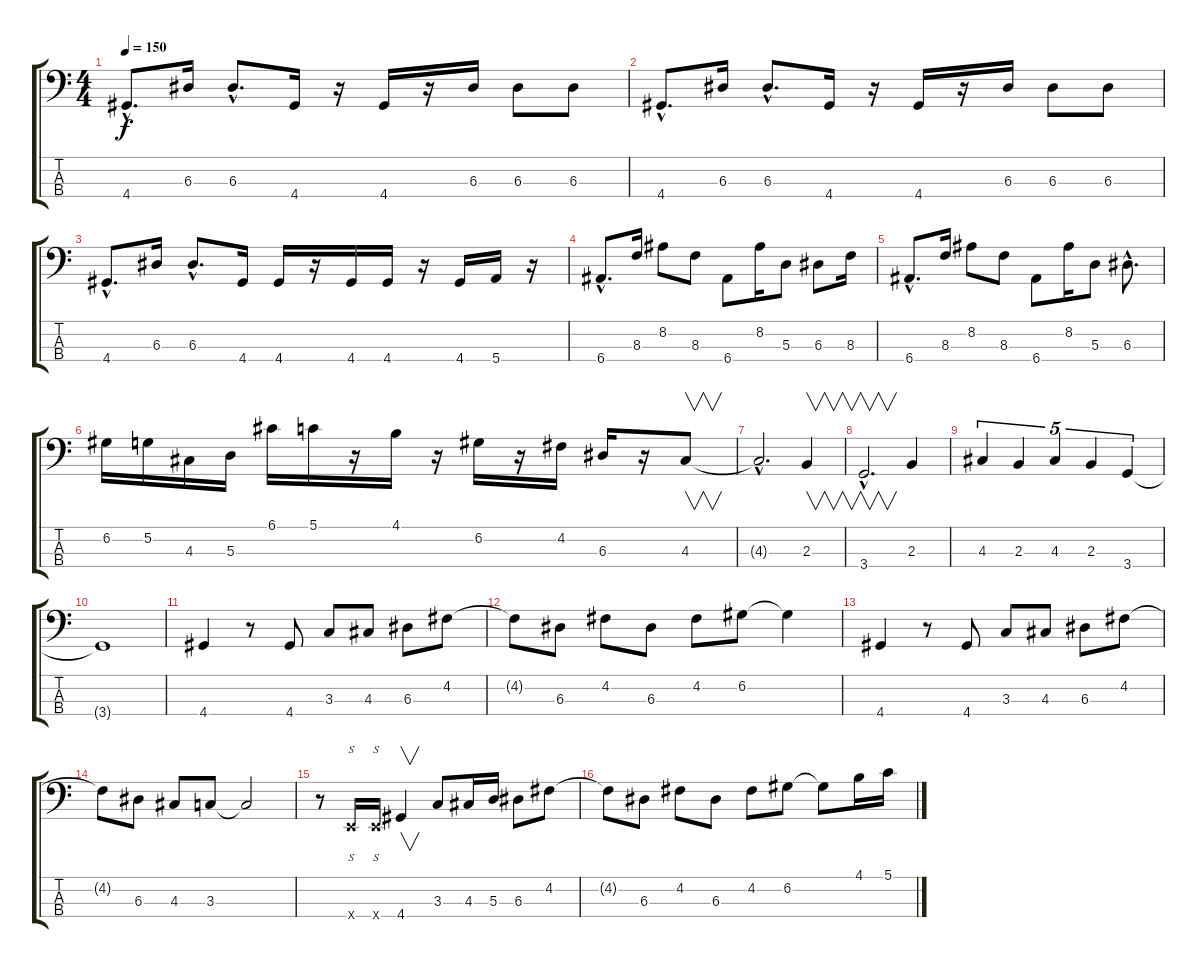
\track "" {instrument electricbassfinger}
\staff {score tabs}
\tuning (G2 D2 A1 E1) {hide}
\ts (4 4)
\tempo 150
\clef f4
\ks c
4.4{hac}.8{d dy f} 6.3.16 6.3{hac}.8{d} 4.4.16 r.16 4.4.16 r.16 6.3.16 6.3.8 6.3.8 |
4.4{hac}.8{d} 6.3.16 6.3{hac}.8{d} 4.4.16 r.16 4.4.16 r.16 6.3.16 6.3.8 6.3.8 |
4.4{hac}.8{d} 6.3.16 6.3{hac}.8{d} 4.4.16 4.4.16 r.16 4.4.16 4.4.16 r.16 4.4.16 5.4.16 r.16 |
6.4{hac}.8{d} 8.3.16 8.2.8 8.3.8 6.4.8 8.2.16 5.3.8 6.3.8 8.3.16 |
6.4{hac}.8{d} 8.3.16 8.2.8 8.3.8 6.4.8 8.2.16 5.3.8 6.3{hac}.8{d} |
6.2.16 5.2.16 4.3.16 5.3.16 6.1.16 5.1.16 r.16 4.1.16 r.16 6.2.16 r.16 4.2.16 6.3.16 r.16 4.3.8{v} |
4.3{hac t}.2{d} 2.3.4{v} |
3.4{hac}.2{v d} 2.3.4 |
4.3.4{tu (5 4)} 2.3.4{tu (5 4)} 4.3.4{tu (5 4)} 2.3.4{tu (5 4)} 3.4.4{tu (5 4)} |
3.4{t}.1 |
4.4.4 r.8 4.4.8 3.3.8 4.3.8 6.3.8 4.2.8 |
4.2{t}.8 6.3.8 4.2.8 6.3.8 4.2.8 6.2.8 6.2{t}.4 |
4.4.4 r.8 4.4.8 3.3.8 4.3.8 6.3.8 4.2.8 |
4.2{t}.8 6.3.8 4.3.8 3.3.8 3.3{t}.2 |
r.8 0.4{x}.16{s} 0.4{x}.16{s} 4.4.4{v} 3.3.8 4.3.16 5.3.16 6.3.8 4.2.8 |
4.2{t}.8 6.3.8 4.2.8 6.3.8 4.2.8 6.2.8 6.2{t}.8 4.1.16 5.1.16
